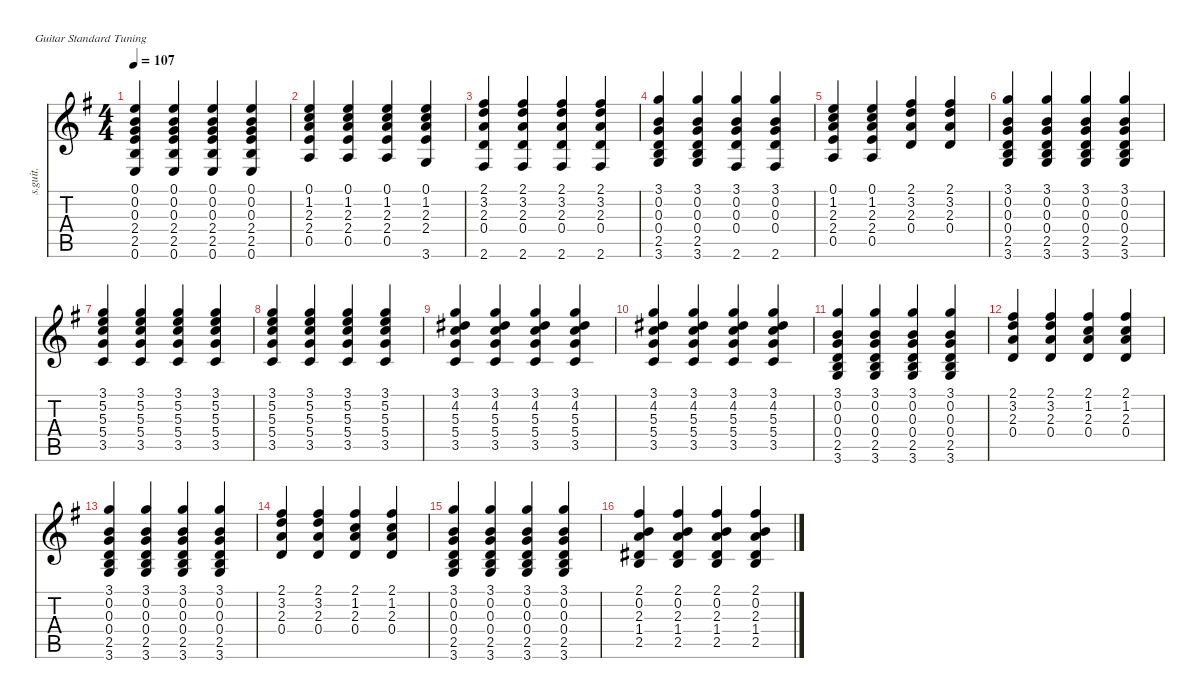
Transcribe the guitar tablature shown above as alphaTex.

\defaultSystemsLayout 4
\hideDynamics
\bracketExtendMode nobrackets
\track ("Steel Guitar" "s.guit.") {instrument acousticguitarsteel}
\staff {score tabs}
\tuning (E4 B3 G3 D3 A2 E2)
\ts (4 4)
\tempo 107
\clef g2
\ks g
(0.6{acc forcenatural} 2.5{acc forcenatural} 2.4{acc forcenatural} 0.3{acc forcenatural} 0.2{acc forcenatural} 0.1{acc forcenatural}).4{dy mf instrument acousticguitarsteel beam Up} (0.6{acc forcenatural} 2.5{acc forcenatural} 2.4{acc forcenatural} 0.3{acc forcenatural} 0.2{acc forcenatural} 0.1{acc forcenatural}).4{beam Up} (0.6{acc forcenatural} 2.5{acc forcenatural} 2.4{acc forcenatural} 0.3{acc forcenatural} 0.2{acc forcenatural} 0.1{acc forcenatural}).4{beam Up} (0.6{acc forcenatural} 2.5{acc forcenatural} 2.4{acc forcenatural} 0.3{acc forcenatural} 0.2{acc forcenatural} 0.1{acc forcenatural}).4{beam Up} |
(0.5{acc forcenatural} 2.4{acc forcenatural} 2.3{acc forcenatural} 1.2{acc forcenatural} 0.1{acc forcenatural}).4{beam Up} (0.5{acc forcenatural} 2.4{acc forcenatural} 2.3{acc forcenatural} 1.2{acc forcenatural} 0.1{acc forcenatural}).4{beam Up} (0.5{acc forcenatural} 2.4{acc forcenatural} 2.3{acc forcenatural} 1.2{acc forcenatural} 0.1{acc forcenatural}).4{beam Up} (2.4{acc forcenatural} 2.3{acc forcenatural} 1.2{acc forcenatural} 0.1{acc forcenatural} 3.6{acc forcenatural}).4{beam Up} |
(0.4{acc forcenatural} 2.3{acc forcenatural} 3.2{acc forcenatural} 2.1{acc #} 2.6{acc #}).4{beam Up} (0.4{acc forcenatural} 2.3{acc forcenatural} 3.2{acc forcenatural} 2.1{acc #} 2.6{acc #}).4{beam Up} (0.4{acc forcenatural} 2.3{acc forcenatural} 3.2{acc forcenatural} 2.1{acc #} 2.6{acc #}).4{beam Up} (0.4{acc forcenatural} 2.3{acc forcenatural} 3.2{acc forcenatural} 2.1{acc #} 2.6{acc #}).4{beam Up} |
(3.6{acc forcenatural} 2.5{acc forcenatural} 0.4{acc forcenatural} 0.3{acc forcenatural} 0.2{acc forcenatural} 3.1{acc forcenatural}).4{beam Up} (3.6{acc forcenatural} 2.5{acc forcenatural} 0.4{acc forcenatural} 0.3{acc forcenatural} 0.2{acc forcenatural} 3.1{acc forcenatural}).4{beam Up} (2.6{acc #} 0.4{acc forcenatural} 0.3{acc forcenatural} 0.2{acc forcenatural} 3.1{acc forcenatural}).4{beam Up} (2.6{acc #} 0.4{acc forcenatural} 0.3{acc forcenatural} 0.2{acc forcenatural} 3.1{acc forcenatural}).4{beam Up} |
(0.5{acc forcenatural} 2.4{acc forcenatural} 2.3{acc forcenatural} 1.2{acc forcenatural} 0.1{acc forcenatural}).4{beam Up} (0.5{acc forcenatural} 2.4{acc forcenatural} 2.3{acc forcenatural} 1.2{acc forcenatural} 0.1{acc forcenatural}).4{beam Up} (0.4{acc forcenatural} 2.3{acc forcenatural} 3.2{acc forcenatural} 2.1{acc #}).4{beam Up} (0.4{acc forcenatural} 2.3{acc forcenatural} 3.2{acc forcenatural} 2.1{acc #}).4{beam Up} |
(3.6{acc forcenatural} 2.5{acc forcenatural} 0.4{acc forcenatural} 0.3{acc forcenatural} 0.2{acc forcenatural} 3.1{acc forcenatural}).4{beam Up} (3.6{acc forcenatural} 2.5{acc forcenatural} 0.4{acc forcenatural} 0.3{acc forcenatural} 0.2{acc forcenatural} 3.1{acc forcenatural}).4{beam Up} (3.6{acc forcenatural} 2.5{acc forcenatural} 0.4{acc forcenatural} 0.3{acc forcenatural} 0.2{acc forcenatural} 3.1{acc forcenatural}).4{beam Up} (3.6{acc forcenatural} 2.5{acc forcenatural} 0.4{acc forcenatural} 0.3{acc forcenatural} 0.2{acc forcenatural} 3.1{acc forcenatural}).4{beam Up} |
(3.5{acc forcenatural} 5.4{acc forcenatural} 5.3{acc forcenatural} 5.2{acc forcenatural} 3.1{acc forcenatural}).4{beam Up} (3.5{acc forcenatural} 5.4{acc forcenatural} 5.3{acc forcenatural} 5.2{acc forcenatural} 3.1{acc forcenatural}).4{beam Up} (3.5{acc forcenatural} 5.4{acc forcenatural} 5.3{acc forcenatural} 5.2{acc forcenatural} 3.1{acc forcenatural}).4{beam Up} (3.5{acc forcenatural} 5.4{acc forcenatural} 5.3{acc forcenatural} 5.2{acc forcenatural} 3.1{acc forcenatural}).4{beam Up} |
(3.5{acc forcenatural} 5.4{acc forcenatural} 5.3{acc forcenatural} 5.2{acc forcenatural} 3.1{acc forcenatural}).4{beam Up} (3.5{acc forcenatural} 5.4{acc forcenatural} 5.3{acc forcenatural} 5.2{acc forcenatural} 3.1{acc forcenatural}).4{beam Up} (3.5{acc forcenatural} 5.4{acc forcenatural} 5.3{acc forcenatural} 5.2{acc forcenatural} 3.1{acc forcenatural}).4{beam Up} (3.5{acc forcenatural} 5.4{acc forcenatural} 5.3{acc forcenatural} 5.2{acc forcenatural} 3.1{acc forcenatural}).4{beam Up} |
(3.5{acc forcenatural} 5.4{acc forcenatural} 5.3{acc forcenatural} 4.2{acc #} 3.1{acc forcenatural}).4{beam Up} (3.5{acc forcenatural} 5.4{acc forcenatural} 5.3{acc forcenatural} 4.2{acc #} 3.1{acc forcenatural}).4{beam Up} (3.5{acc forcenatural} 5.4{acc forcenatural} 5.3{acc forcenatural} 4.2{acc #} 3.1{acc forcenatural}).4{beam Up} (3.5{acc forcenatural} 5.4{acc forcenatural} 5.3{acc forcenatural} 4.2{acc #} 3.1{acc forcenatural}).4{beam Up} |
(3.5{acc forcenatural} 5.4{acc forcenatural} 5.3{acc forcenatural} 4.2{acc #} 3.1{acc forcenatural}).4{beam Up} (3.5{acc forcenatural} 5.4{acc forcenatural} 5.3{acc forcenatural} 4.2{acc #} 3.1{acc forcenatural}).4{beam Up} (3.5{acc forcenatural} 5.4{acc forcenatural} 5.3{acc forcenatural} 4.2{acc #} 3.1{acc forcenatural}).4{beam Up} (3.5{acc forcenatural} 5.4{acc forcenatural} 5.3{acc forcenatural} 4.2{acc #} 3.1{acc forcenatural}).4{beam Up} |
(3.6{acc forcenatural} 2.5{acc forcenatural} 0.4{acc forcenatural} 0.3{acc forcenatural} 0.2{acc forcenatural} 3.1{acc forcenatural}).4{beam Up} (3.6{acc forcenatural} 2.5{acc forcenatural} 0.4{acc forcenatural} 0.3{acc forcenatural} 0.2{acc forcenatural} 3.1{acc forcenatural}).4{beam Up} (3.6{acc forcenatural} 2.5{acc forcenatural} 0.4{acc forcenatural} 0.3{acc forcenatural} 0.2{acc forcenatural} 3.1{acc forcenatural}).4{beam Up} (3.6{acc forcenatural} 2.5{acc forcenatural} 0.4{acc forcenatural} 0.3{acc forcenatural} 0.2{acc forcenatural} 3.1{acc forcenatural}).4{beam Up} |
(2.3{acc forcenatural} 3.2{acc forcenatural} 2.1{acc #} 0.4{acc forcenatural}).4{beam Up} (2.3{acc forcenatural} 3.2{acc forcenatural} 2.1{acc #} 0.4{acc forcenatural}).4{beam Up} (2.3{acc forcenatural} 1.2{acc forcenatural} 2.1{acc #} 0.4{acc forcenatural}).4{beam Up} (1.2{acc forcenatural} 2.1{acc #} 2.3{acc forcenatural} 0.4{acc forcenatural}).4{beam Up} |
(3.6{acc forcenatural} 2.5{acc forcenatural} 0.4{acc forcenatural} 0.3{acc forcenatural} 0.2{acc forcenatural} 3.1{acc forcenatural}).4{beam Up} (3.6{acc forcenatural} 2.5{acc forcenatural} 0.4{acc forcenatural} 0.3{acc forcenatural} 0.2{acc forcenatural} 3.1{acc forcenatural}).4{beam Up} (3.6{acc forcenatural} 2.5{acc forcenatural} 0.4{acc forcenatural} 0.3{acc forcenatural} 0.2{acc forcenatural} 3.1{acc forcenatural}).4{beam Up} (3.6{acc forcenatural} 2.5{acc forcenatural} 0.4{acc forcenatural} 0.3{acc forcenatural} 0.2{acc forcenatural} 3.1{acc forcenatural}).4{beam Up} |
(2.3{acc forcenatural} 3.2{acc forcenatural} 2.1{acc #} 0.4{acc forcenatural}).4{beam Up} (2.3{acc forcenatural} 3.2{acc forcenatural} 2.1{acc #} 0.4{acc forcenatural}).4{beam Up} (2.3{acc forcenatural} 1.2{acc forcenatural} 2.1{acc #} 0.4{acc forcenatural}).4{beam Up} (2.3{acc forcenatural} 1.2{acc forcenatural} 2.1{acc #} 0.4{acc forcenatural}).4{beam Up} |
(3.6{acc forcenatural} 2.5{acc forcenatural} 0.4{acc forcenatural} 0.3{acc forcenatural} 0.2{acc forcenatural} 3.1{acc forcenatural}).4{beam Up} (3.6{acc forcenatural} 2.5{acc forcenatural} 0.4{acc forcenatural} 0.3{acc forcenatural} 0.2{acc forcenatural} 3.1{acc forcenatural}).4{beam Up} (3.6{acc forcenatural} 2.5{acc forcenatural} 0.4{acc forcenatural} 0.3{acc forcenatural} 0.2{acc forcenatural} 3.1{acc forcenatural}).4{beam Up} (3.6{acc forcenatural} 2.5{acc forcenatural} 0.4{acc forcenatural} 0.3{acc forcenatural} 0.2{acc forcenatural} 3.1{acc forcenatural}).4{beam Up} |
(2.5{acc forcenatural} 1.4{acc #} 2.3{acc forcenatural} 0.2{acc forcenatural} 2.1{acc #}).4{beam Up} (2.5{acc forcenatural} 1.4{acc #} 2.3{acc forcenatural} 0.2{acc forcenatural} 2.1{acc #}).4{beam Up} (2.5{acc forcenatural} 1.4{acc #} 2.3{acc forcenatural} 0.2{acc forcenatural} 2.1{acc #}).4{beam Up} (2.5{acc forcenatural} 1.4{acc #} 2.3{acc forcenatural} 0.2{acc forcenatural} 2.1{acc #}).4{beam Up}
